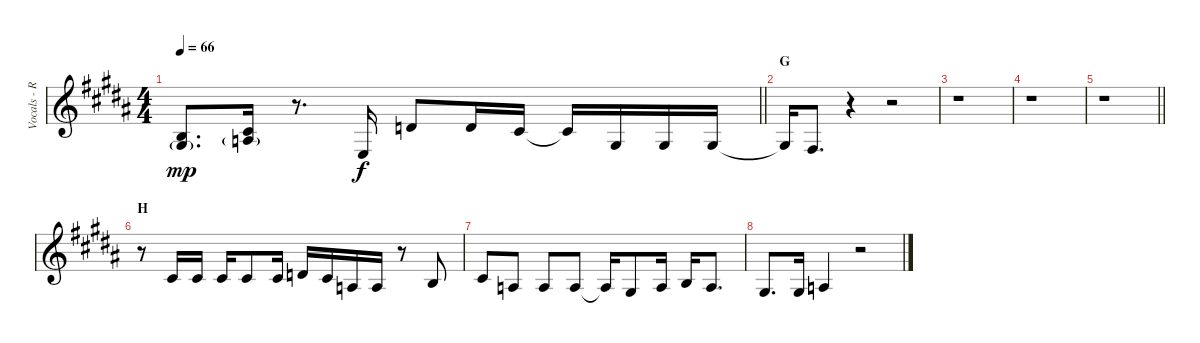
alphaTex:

\track ("Vocals - Ruki" "Vocals - R") {instrument lead6voice}
\staff {score}
\tuning (D4 A3 F3 C3 G2 D2) {hide}
\ts (4 4)
\tempo 66
\clef g2
\barLineRight lightlight
\ks b
(2.2 3.3{g}).8{d dy mp} (4.2 4.3{g}).16 r.8{d} 4.4.16{dy f} 0.1.8 0.1.16 4.2.16 4.2{t}.16 3.3.16 3.3.16 3.3.16 |
\section ("" "G")
3.3{t}.16 1.3.8{d} r.4 r.2 |
r.1 |
r.1 |
\barLineRight lightlight
r.1 |
\section ("" "H")
r.8 4.2.16 4.2.16 4.2.16 4.2.8 4.2.16 0.1.16 4.2.16 0.2.16 0.2.16 r.8 2.2.8 |
4.2.8 0.2.8 0.2.8 0.2.8 0.2{t}.16 3.3.8 0.2.16 2.2.16 0.2.8{d} |
3.3.8{d} 3.3.16 0.2.4 r.2
